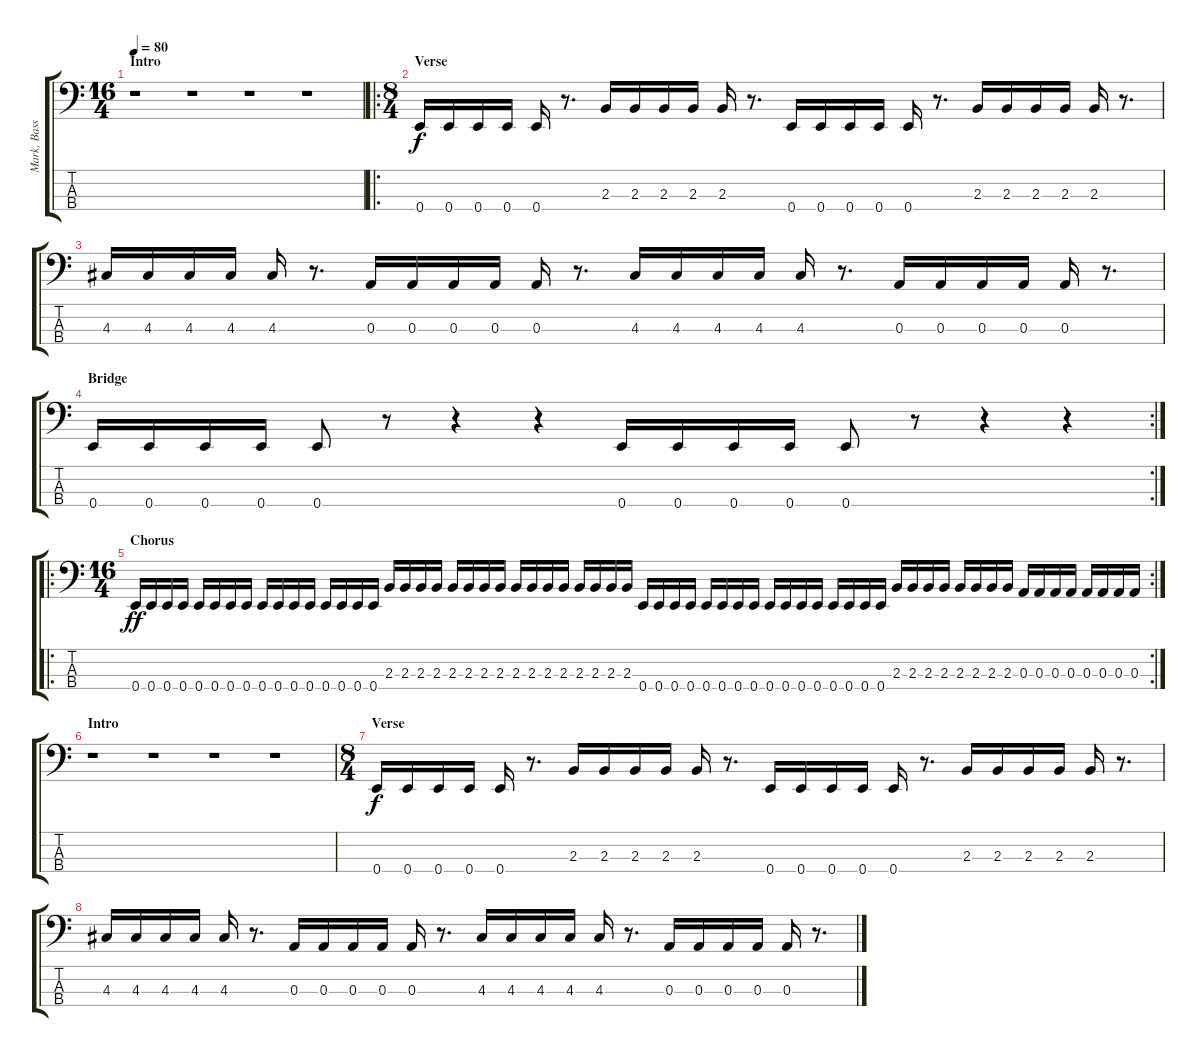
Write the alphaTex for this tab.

\track ("Mark, Bass" "Mark, Bass") {instrument electricbassfinger}
\staff {score tabs}
\tuning (G2 D2 A1 E1) {hide}
\ts (16 4)
\section ("" "Intro")
\tempo 80
\clef f4
\ks c
r.1{dy f instrument electricbassfinger} r.1 r.1 r.1 |
\ro
\ts (8 4)
\section ("" "Verse")
0.4.16 0.4.16 0.4.16 0.4.16 0.4.16 r.8{d} 2.3.16 2.3.16 2.3.16 2.3.16 2.3.16 r.8{d} 0.4.16 0.4.16 0.4.16 0.4.16 0.4.16 r.8{d} 2.3.16 2.3.16 2.3.16 2.3.16 2.3.16 r.8{d} |
4.3.16 4.3.16 4.3.16 4.3.16 4.3.16 r.8{d} 0.3.16 0.3.16 0.3.16 0.3.16 0.3.16 r.8{d} 4.3.16 4.3.16 4.3.16 4.3.16 4.3.16 r.8{d} 0.3.16 0.3.16 0.3.16 0.3.16 0.3.16 r.8{d} |
\rc 2
\section ("" "Bridge")
0.4.16 0.4.16 0.4.16 0.4.16 0.4.8 r.8 r.4 r.4 0.4.16 0.4.16 0.4.16 0.4.16 0.4.8 r.8 r.4 r.4 |
\ro
\rc 2
\ts (16 4)
\section ("" "Chorus")
0.4.16{dy ff} 0.4.16 0.4.16 0.4.16 0.4.16 0.4.16 0.4.16 0.4.16 0.4.16 0.4.16 0.4.16 0.4.16 0.4.16 0.4.16 0.4.16 0.4.16 2.3.16 2.3.16 2.3.16 2.3.16 2.3.16 2.3.16 2.3.16 2.3.16 2.3.16 2.3.16 2.3.16 2.3.16 2.3.16 2.3.16 2.3.16 2.3.16 0.4.16 0.4.16 0.4.16 0.4.16 0.4.16 0.4.16 0.4.16 0.4.16 0.4.16 0.4.16 0.4.16 0.4.16 0.4.16 0.4.16 0.4.16 0.4.16 2.3.16 2.3.16 2.3.16 2.3.16 2.3.16 2.3.16 2.3.16 2.3.16 0.3.16 0.3.16 0.3.16 0.3.16 0.3.16 0.3.16 0.3.16 0.3.16 |
\section ("" "Intro")
r.1 r.1 r.1 r.1 |
\ts (8 4)
\section ("" "Verse")
0.4.16{dy f} 0.4.16 0.4.16 0.4.16 0.4.16 r.8{d} 2.3.16 2.3.16 2.3.16 2.3.16 2.3.16 r.8{d} 0.4.16 0.4.16 0.4.16 0.4.16 0.4.16 r.8{d} 2.3.16 2.3.16 2.3.16 2.3.16 2.3.16 r.8{d} |
4.3.16 4.3.16 4.3.16 4.3.16 4.3.16 r.8{d} 0.3.16 0.3.16 0.3.16 0.3.16 0.3.16 r.8{d} 4.3.16 4.3.16 4.3.16 4.3.16 4.3.16 r.8{d} 0.3.16 0.3.16 0.3.16 0.3.16 0.3.16 r.8{d}
